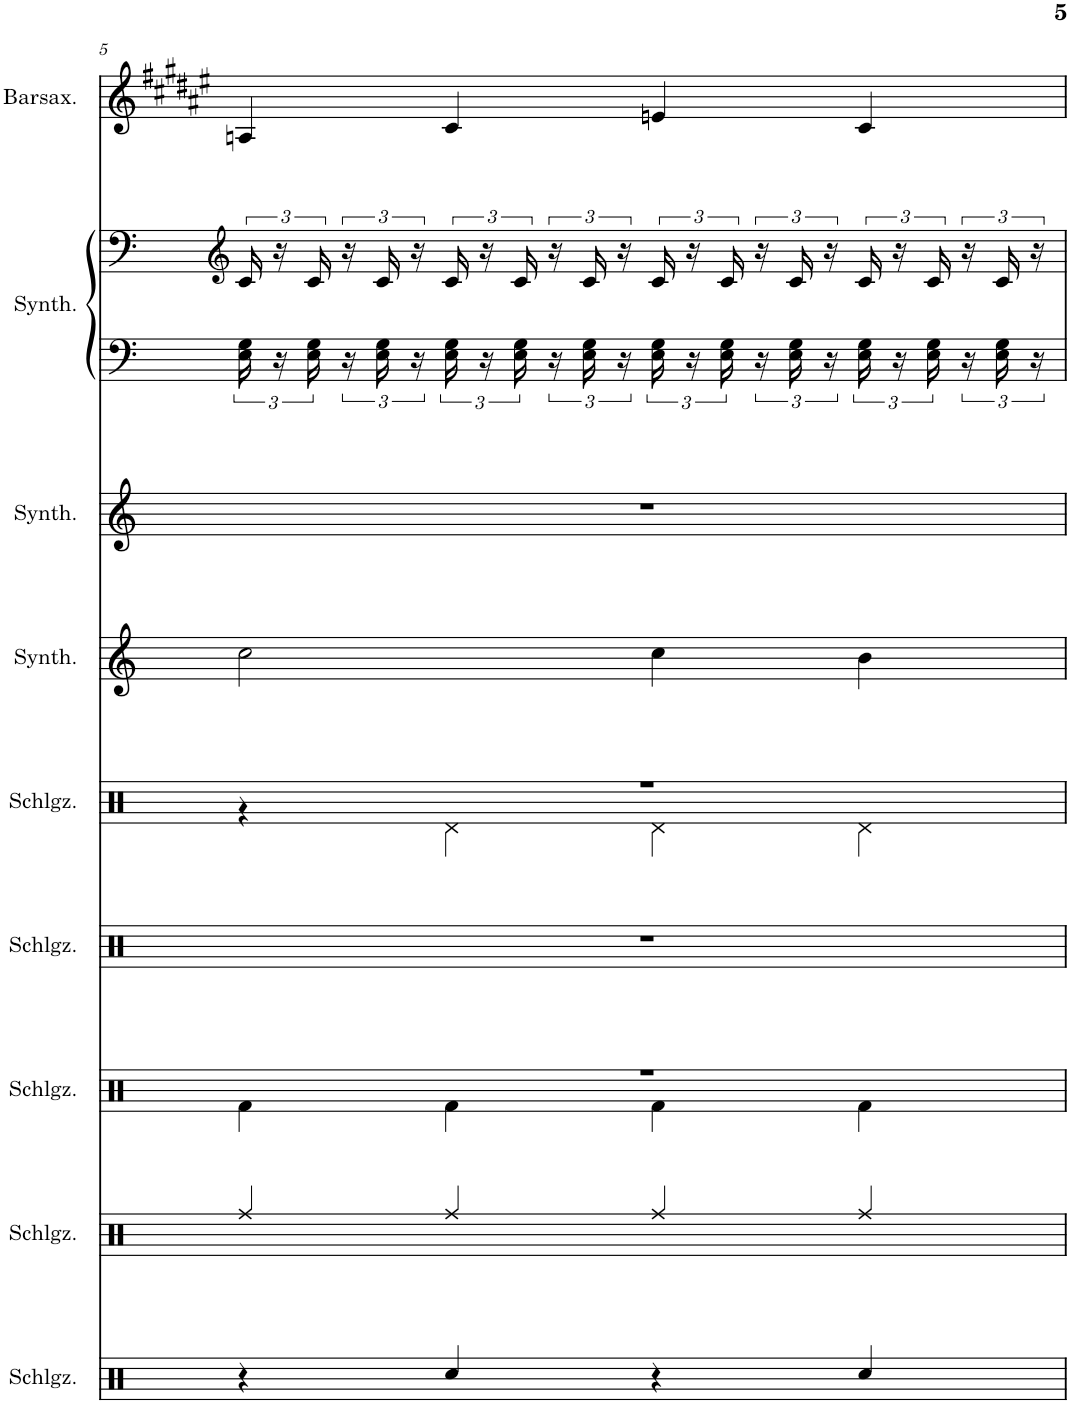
**kern	**kern	**kern	**kern	**kern	**kern	**kern	**kern	**kern	**kern
*part9	*part8	*part7	*part6	*part5	*part4	*part3	*part2	*part2	*part1
*staff10	*staff9	*staff8	*staff7	*staff6	*staff5	*staff4	*staff3	*staff2	*staff1
*I"4-teiliges Schlagzeug, 4-teiliges Schlagzeug, Percussion	*I"4-teiliges Schlagzeug, 4-teiliges Schlagzeug, Percussion	*I"4-teiliges Schlagzeug, 4-teiliges Schlagzeug, Percussion	*I"4-teiliges Schlagzeug, 4-teiliges Schlagzeug, Percussion	*I"4-teiliges Schlagzeug, 4-teiliges Schlagzeug, Percussion	*I"Brass Synthesizer, Brass Synthesizer, Melody	*I"Bass Synthesizer, Bass Synthesizer, Bells	*I"Brass Synthesizer	*	*I"Baritonsaxophon, Baritonsaxophon, Bass Guitar
*I'Schlgz.	*I'Schlgz.	*I'Schlgz.	*I'Schlgz.	*I'Schlgz.	*I'Synth.	*I'Synth.	*I'Synth.	*	*I'Barsax.
!!LO:PB:g=z
*clefX	*clefX	*clefX	*clefX	*clefX	*clefG2	*clefG2	*clefF4	*clefG2	*clefG2
*	*	*	*	*	*	*	*	*	*Trd12c21
*k[]	*k[]	*k[]	*k[]	*k[]	*k[]	*k[]	*k[]	*k[]	*k[f#c#g#d#a#e#]
*M4/4	*M4/4	*M4/4	*M4/4	*M4/4	*M4/4	*M4/4	*M4/4	*M4/4	*M4/4
=5	=5	=5	=5	=5	=5	=5	=5	=5	=5
*	*	*^	*	*^	*	*	*	*	*
4r	4Rff/	1r	4Rf\	1r	1r	4r	2cc\	1r	24E\ 24G\	24c/	4An/
.	.	.	.	.	.	.	.	.	24r	24r	.
.	.	.	.	.	.	.	.	.	24E\ 24G\	24c/	.
.	.	.	.	.	.	.	.	.	24r	24r	.
.	.	.	.	.	.	.	.	.	24E\ 24G\	24c/	.
.	.	.	.	.	.	.	.	.	24r	24r	.
4Rcc/	4Rff/	.	4Rf\	.	.	4Rd\	.	.	24E\ 24G\	24c/	4c#/
.	.	.	.	.	.	.	.	.	24r	24r	.
.	.	.	.	.	.	.	.	.	24E\ 24G\	24c/	.
.	.	.	.	.	.	.	.	.	24r	24r	.
.	.	.	.	.	.	.	.	.	24E\ 24G\	24c/	.
.	.	.	.	.	.	.	.	.	24r	24r	.
4r	4Rff/	.	4Rf\	.	.	4Rd\	4cc\	.	24E\ 24G\	24c/	4en/
.	.	.	.	.	.	.	.	.	24r	24r	.
.	.	.	.	.	.	.	.	.	24E\ 24G\	24c/	.
.	.	.	.	.	.	.	.	.	24r	24r	.
.	.	.	.	.	.	.	.	.	24E\ 24G\	24c/	.
.	.	.	.	.	.	.	.	.	24r	24r	.
4Rcc/	4Rff/	.	4Rf\	.	.	4Rd\	4b\	.	24E\ 24G\	24c/	4c#/
.	.	.	.	.	.	.	.	.	24r	24r	.
.	.	.	.	.	.	.	.	.	24E\ 24G\	24c/	.
.	.	.	.	.	.	.	.	.	24r	24r	.
.	.	.	.	.	.	.	.	.	24E\ 24G\	24c/	.
.	.	.	.	.	.	.	.	.	24r	24r	.
*	*	*v	*v	*	*v	*v	*	*	*	*	*
=	=	=	=	=	=	=	=	=	=
*-	*-	*-	*-	*-	*-	*-	*-	*-	*-
